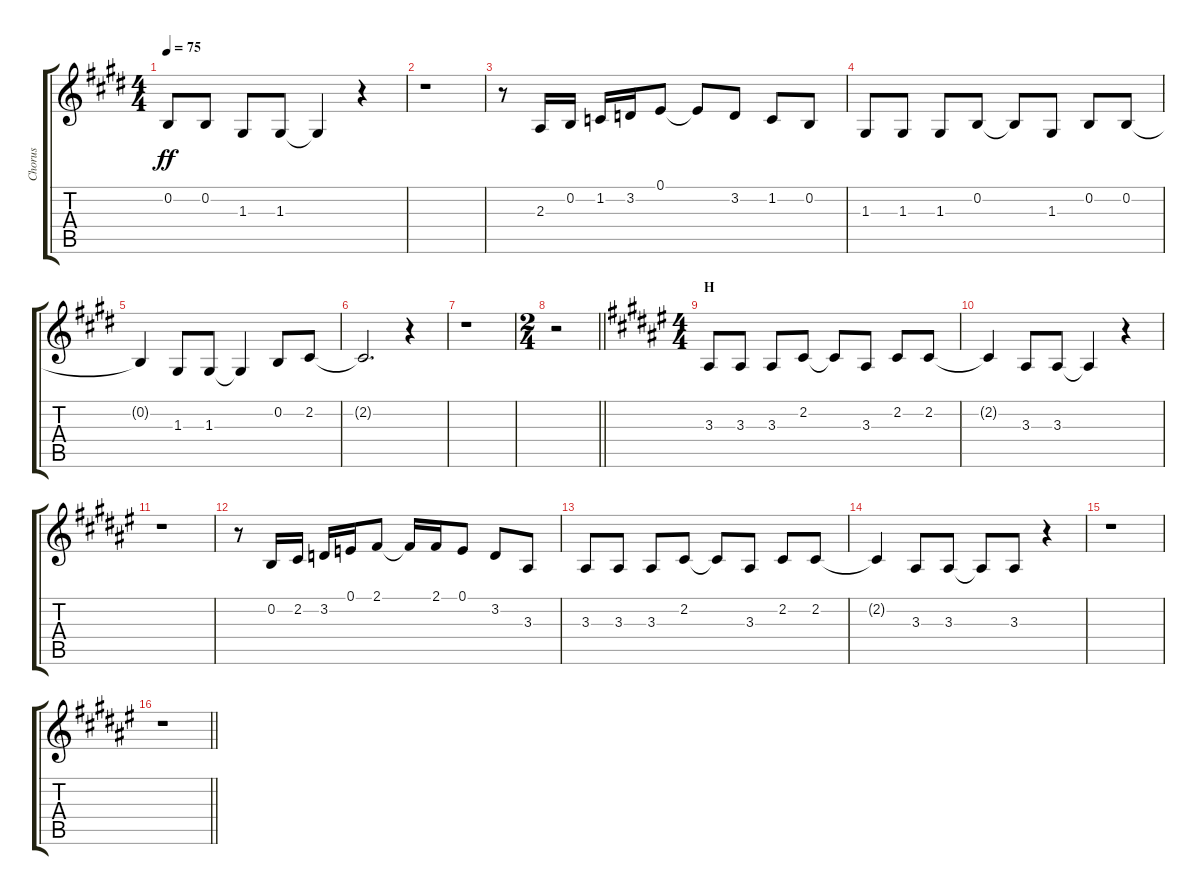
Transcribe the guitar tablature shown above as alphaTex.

\track ("Chorus" "Chorus") {instrument voiceoohs}
\staff {score tabs}
\tuning (E4 B3 G3 D3 A2 E2) {hide}
\ts (4 4)
\tempo 75
\clef g2
\ks e
0.2{t}.8{dy ff} 0.2.8 1.3.8 1.3.8 1.3{t}.4 r.4 |
r.1 |
r.8 2.3.16 0.2.16 1.2.16 3.2.16 0.1.8 0.1{t}.8 3.2.8 1.2.8 0.2.8 |
1.3.8 1.3.8 1.3.8 0.2.8 0.2{t}.8 1.3.8 0.2.8 0.2.8 |
0.2{t}.4 1.3.8 1.3.8 1.3{t}.4 0.2.8 2.2.8 |
2.2{t}.2{d} r.4 |
r.1 |
\ts (2 4)
\barLineRight lightlight
r.2 |
\ts (4 4)
\section ("" "H")
\ks f#
3.3.8 3.3.8 3.3.8 2.2.8 2.2{t}.8 3.3.8 2.2.8 2.2.8 |
2.2{t}.4 3.3.8 3.3.8 3.3{t}.4 r.4 |
r.1 |
r.8 0.2.16 2.2.16 3.2.16 0.1.16 2.1.8 2.1{t}.16 2.1.16 0.1.8 3.2.8 3.3.8 |
3.3.8 3.3.8 3.3.8 2.2.8 2.2{t}.8 3.3.8 2.2.8 2.2.8 |
2.2{t}.4 3.3.8 3.3.8 3.3{t}.8 3.3.8 r.4 |
r.1 |
\barLineRight lightlight
r.1
